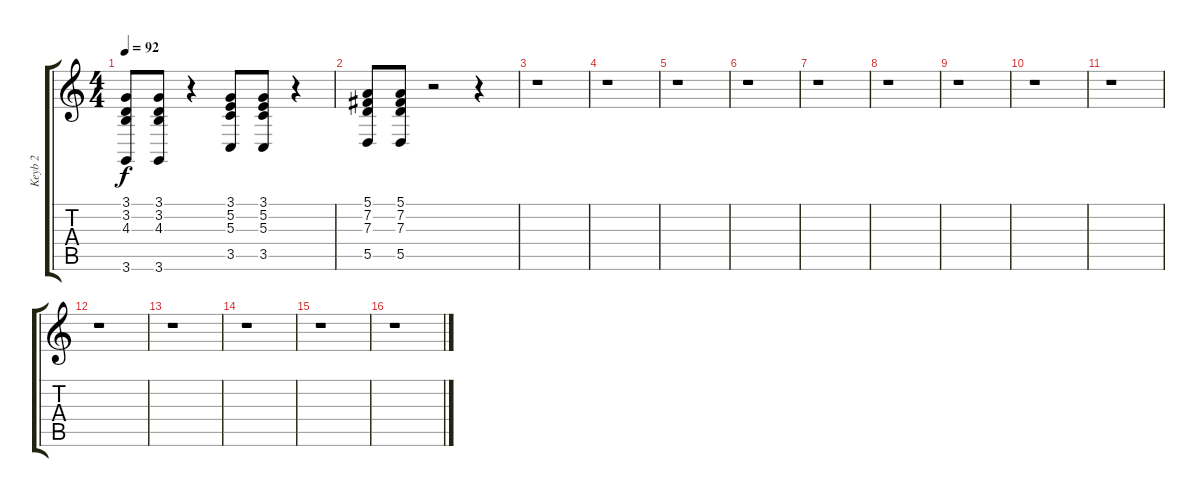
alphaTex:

\track ("Keyb 2" "Keyb 2") {instrument stringensemble1}
\staff {score tabs}
\tuning (E4 B3 G3 D3 A2 E2) {hide}
\ts (4 4)
\tempo 92
\clef g2
\ks c
(3.1 3.2 4.3 3.6).8{dy f} (3.1 3.2 4.3 3.6).8 r.4 (3.1 5.2 5.3 3.5).8 (3.1 5.2 5.3 3.5).8 r.4 |
(5.1 7.2 7.3 5.5).8 (5.1 7.2 7.3 5.5).8 r.2 r.4 |
r.1 |
r.1 |
r.1 |
r.1 |
r.1 |
r.1 |
r.1 |
r.1 |
r.1 |
r.1 |
r.1 |
r.1 |
r.1 |
r.1
